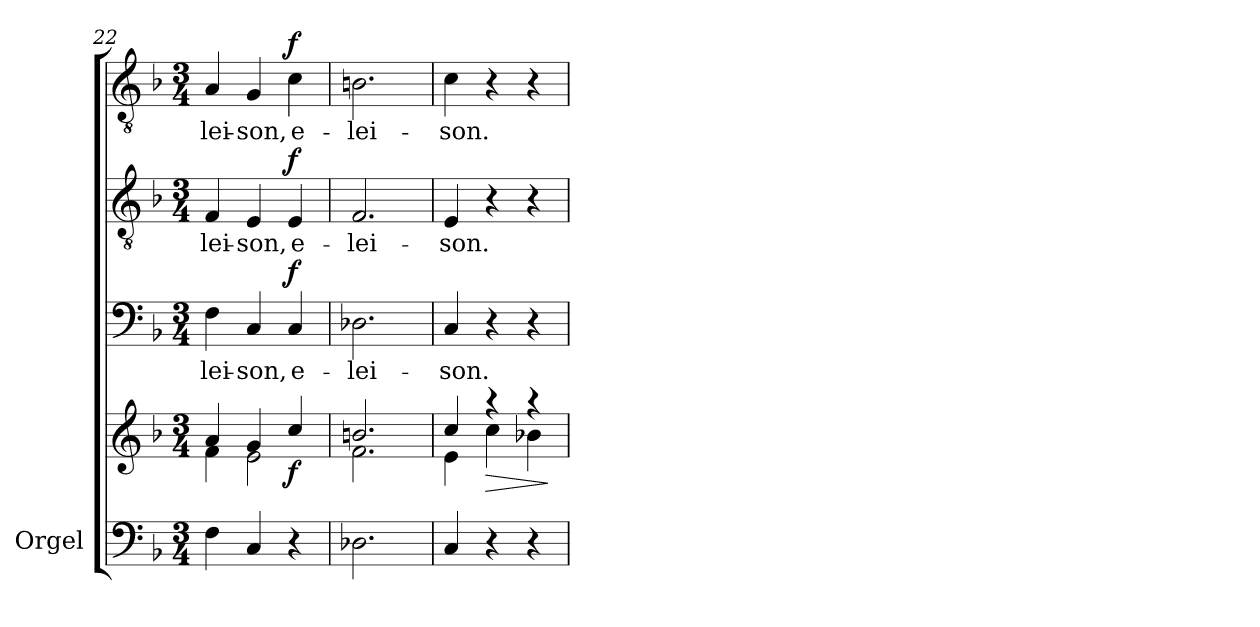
**kern	**kern	**dynam	**kern	**text	**dynam	**kern	**text	**dynam	**kern	**text	**dynam
*part4	*part4	*part4	*part3	*part3	*part3	*part2	*part2	*part2	*part1	*part1	*part1
*staff5	*staff4	*staff4/5	*staff3	*staff3	*staff3	*staff2	*staff2	*staff2	*staff1	*staff1	*staff1
*I"Orgel	*	*	*	*	*	*	*	*	*	*	*
*I'Org.	*	*	*	*	*	*	*	*	*	*	*
*clefF4	*clefG2	*	*clefF4	*	*	*clefGv2	*	*	*clefGv2	*	*
*k[b-]	*k[b-]	*	*k[b-]	*	*	*k[b-]	*	*	*k[b-]	*	*
*F:	*F:	*	*F:	*	*	*F:	*	*	*F:	*	*
*M3/4	*M3/4	*	*M3/4	*	*	*M3/4	*	*	*M3/4	*	*
=22	=22	=22	=22	=22	=22	=22	=22	=22	=22	=22	=22
*	*^	*	*	*	*	*	*	*	*	*	*
!	!	!	!	!	!LO:LY:b	!	!	!LO:LY:b	!	!	!LO:LY:b	!
4F\	4a/	4f\	.	4F\	-lei-	.	4F/	-lei-	.	4A/	-lei-	.
!	!	!	!	!	!LO:LY:b	!	!	!LO:LY:b	!	!	!LO:LY:b	!
4C/	4g/	2e\	.	4C/	-son,	.	4E/	-son,	.	4G/	-son,	.
!	!	!	!LO:DY:b	!	!LO:LY:b	!LO:DY:a	!	!LO:LY:b	!LO:DY:a	!	!LO:LY:b	!LO:DY:a
4r	4cc/	.	f	4C/	e-	f	4E/	e-	f	4c\	e-	f
=23	=23	=23	=23	=23	=23	=23	=23	=23	=23	=23	=23	=23
!	!	!	!	!	!LO:LY:b	!	!	!LO:LY:b	!	!	!LO:LY:b	!
2.D-X\	2.bn/	2.f\	.	2.D-X\	-lei-	.	2.F/	-lei-	.	2.Bn\	-lei-	.
=24	=24	=24	=24	=24	=24	=24	=24	=24	=24	=24	=24	=24
!	!	!	!	!	!LO:LY:b	!	!	!LO:LY:b	!	!	!LO:LY:b	!
4C/	4cc/	4e\	.	4C/	-son.	.	4E/	-son.	.	4c\	-son.	.
!	!	!	!LO:HP:b	!	!	!	!	!	!	!	!	!
4r	4raa	4cc\	>	4r	.	.	4r	.	.	4r	.	.
4r	4raa	4b-X\	.	4r	.	.	4r	.	.	4r	.	.
*	*v	*v	*	*	*	*	*	*	*	*	*	*
.	.	]	.	.	.	.	.	.	.	.	.
=	=	=	=	=	=	=	=	=	=	=	=
*-	*-	*-	*-	*-	*-	*-	*-	*-	*-	*-	*-
